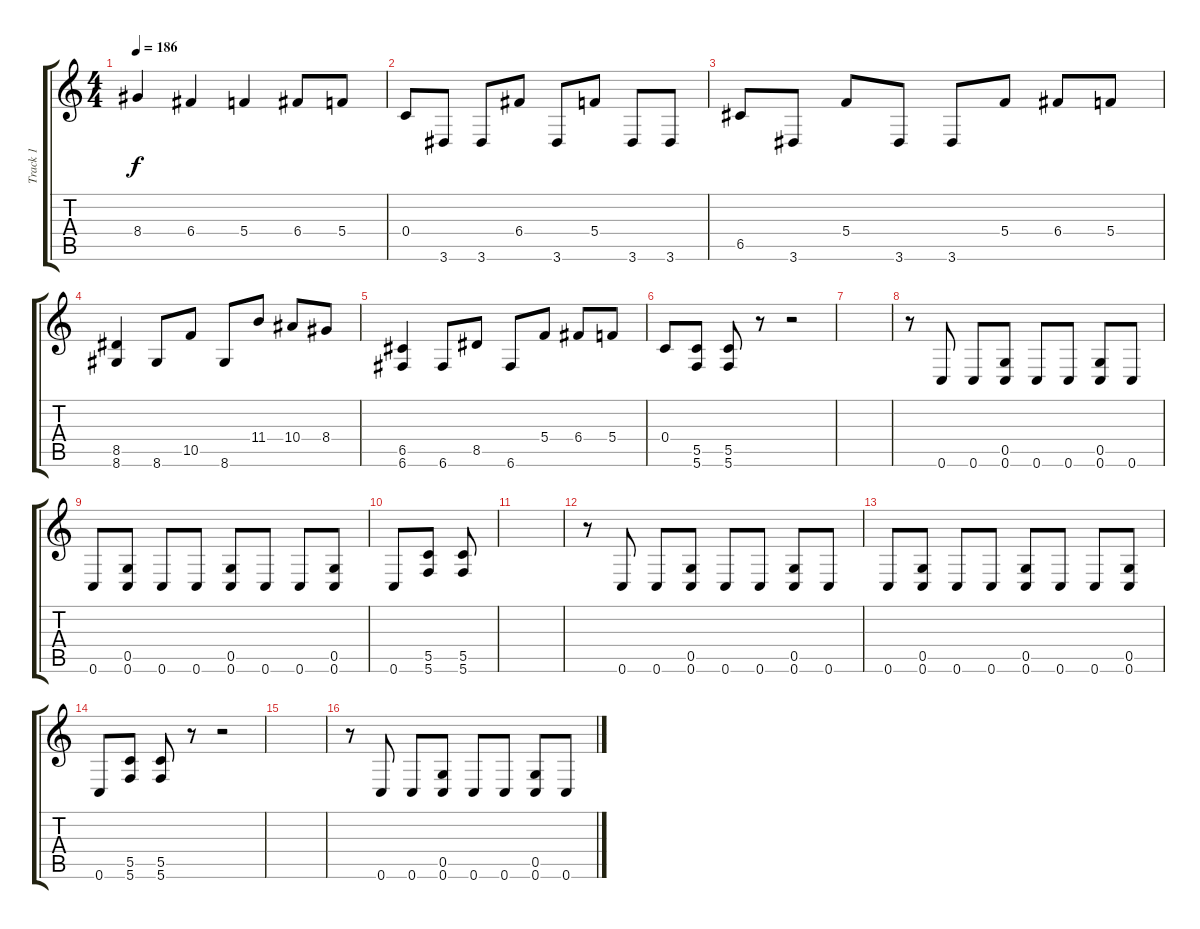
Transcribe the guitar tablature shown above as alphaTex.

\track ("Track 1" "Track 1") {mute instrument distortionguitar}
\staff {score tabs}
\tuning (D4 A3 F3 C3 G2 C2) {hide}
\ts (4 4)
\tempo 186
\clef g2
\ks c
8.4.4{dy f} 6.4.4 5.4.4 6.4.8 5.4.8 |
0.4.8 3.6.8 3.6.8 6.4.8 3.6.8 5.4.8 3.6.8 3.6.8 |
6.5.8 3.6.8 5.4.8 3.6.8 3.6.8 5.4.8 6.4.8 5.4.8 |
(8.5 8.6).4 8.6.8 10.5.8 8.6.8 11.4.8 10.4.8 8.4.8 |
(6.5 6.6).4 6.6.8 8.5.8 6.6.8 5.4.8 6.4.8 5.4.8 |
0.4.8 (5.5 5.6).8 (5.5 5.6).8 r.8 r.2 |
|
r.8 0.6.8 0.6.8 (0.5 0.6).8 0.6.8 0.6.8 (0.5 0.6).8 0.6.8 |
0.6.8 (0.5 0.6).8 0.6.8 0.6.8 (0.5 0.6).8 0.6.8 0.6.8 (0.5 0.6).8 |
0.6.8 (5.5 5.6).8 (5.5 5.6).8 |
|
r.8 0.6.8 0.6.8 (0.5 0.6).8 0.6.8 0.6.8 (0.5 0.6).8 0.6.8 |
0.6.8 (0.5 0.6).8 0.6.8 0.6.8 (0.5 0.6).8 0.6.8 0.6.8 (0.5 0.6).8 |
0.6.8 (5.5 5.6).8 (5.5 5.6).8 r.8 r.2 |
|
r.8 0.6.8 0.6.8 (0.5 0.6).8 0.6.8 0.6.8 (0.5 0.6).8 0.6.8
